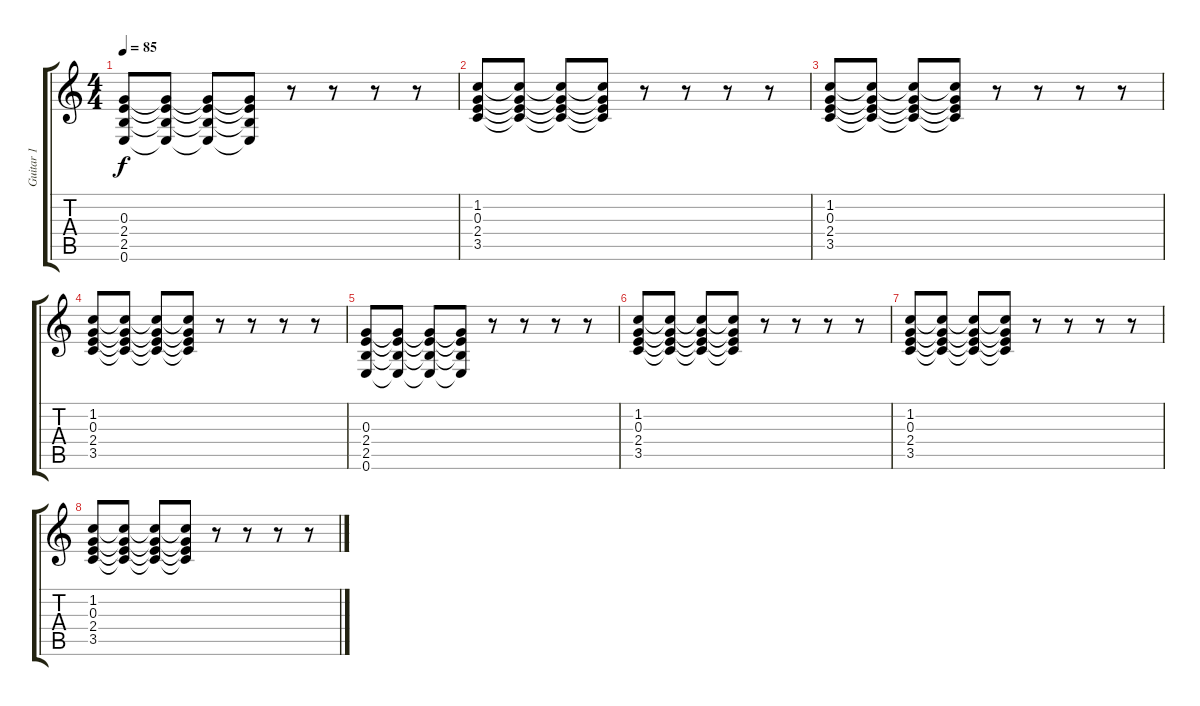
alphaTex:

\track ("Guitar 1" "Guitar 1") {instrument electricguitarjazz}
\staff {score tabs}
\tuning (E4 B3 G3 D3 A2 E2) {hide}
\ts (4 4)
\tempo 85
\clef g2
\ks c
(0.3 2.4 2.5 0.6).8{dy f} (0.3{t} 2.4{t} 2.5{t} 0.6{t}).8 (0.3{t} 2.4{t} 2.5{t} 0.6{t}).8 (0.3{t} 2.4{t} 2.5{t} 0.6{t}).8 r.8 r.8 r.8 r.8 |
(1.2 0.3 2.4 3.5).8 (1.2{t} 0.3{t} 2.4{t} 3.5{t}).8 (1.2{t} 0.3{t} 2.4{t} 3.5{t}).8 (1.2{t} 0.3{t} 2.4{t} 3.5{t}).8 r.8 r.8 r.8 r.8 |
(1.2 0.3 2.4 3.5).8 (1.2{t} 0.3{t} 2.4{t} 3.5{t}).8 (1.2{t} 0.3{t} 2.4{t} 3.5{t}).8 (1.2{t} 0.3{t} 2.4{t} 3.5{t}).8 r.8 r.8 r.8 r.8 |
(1.2 0.3 2.4 3.5).8 (1.2{t} 0.3{t} 2.4{t} 3.5{t}).8 (1.2{t} 0.3{t} 2.4{t} 3.5{t}).8 (1.2{t} 0.3{t} 2.4{t} 3.5{t}).8 r.8 r.8 r.8 r.8 |
(0.3 2.4 2.5 0.6).8 (0.3{t} 2.4{t} 2.5{t} 0.6{t}).8 (0.3{t} 2.4{t} 2.5{t} 0.6{t}).8 (0.3{t} 2.4{t} 2.5{t} 0.6{t}).8 r.8 r.8 r.8 r.8 |
(1.2 0.3 2.4 3.5).8 (1.2{t} 0.3{t} 2.4{t} 3.5{t}).8 (1.2{t} 0.3{t} 2.4{t} 3.5{t}).8 (1.2{t} 0.3{t} 2.4{t} 3.5{t}).8 r.8 r.8 r.8 r.8 |
(1.2 0.3 2.4 3.5).8 (1.2{t} 0.3{t} 2.4{t} 3.5{t}).8 (1.2{t} 0.3{t} 2.4{t} 3.5{t}).8 (1.2{t} 0.3{t} 2.4{t} 3.5{t}).8 r.8 r.8 r.8 r.8 |
(1.2 0.3 2.4 3.5).8 (1.2{t} 0.3{t} 2.4{t} 3.5{t}).8 (1.2{t} 0.3{t} 2.4{t} 3.5{t}).8 (1.2{t} 0.3{t} 2.4{t} 3.5{t}).8 r.8 r.8 r.8 r.8
